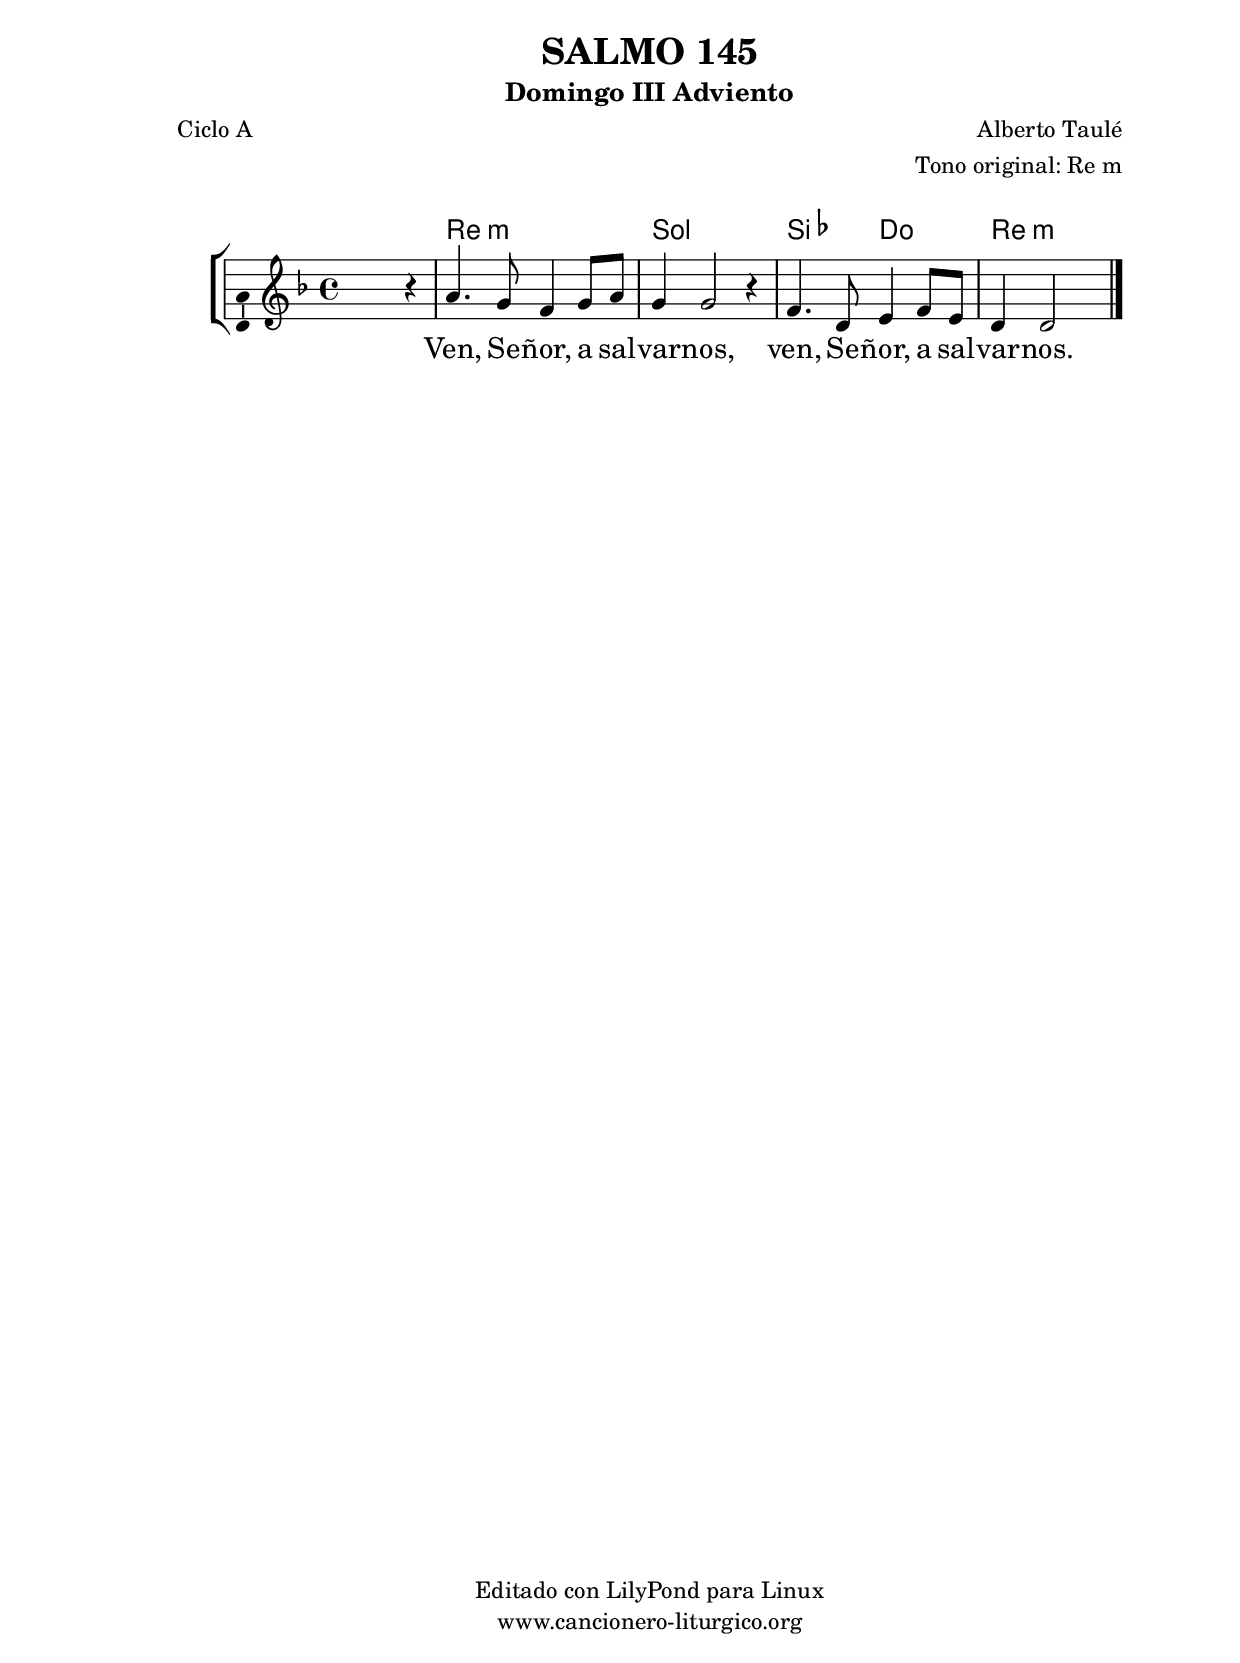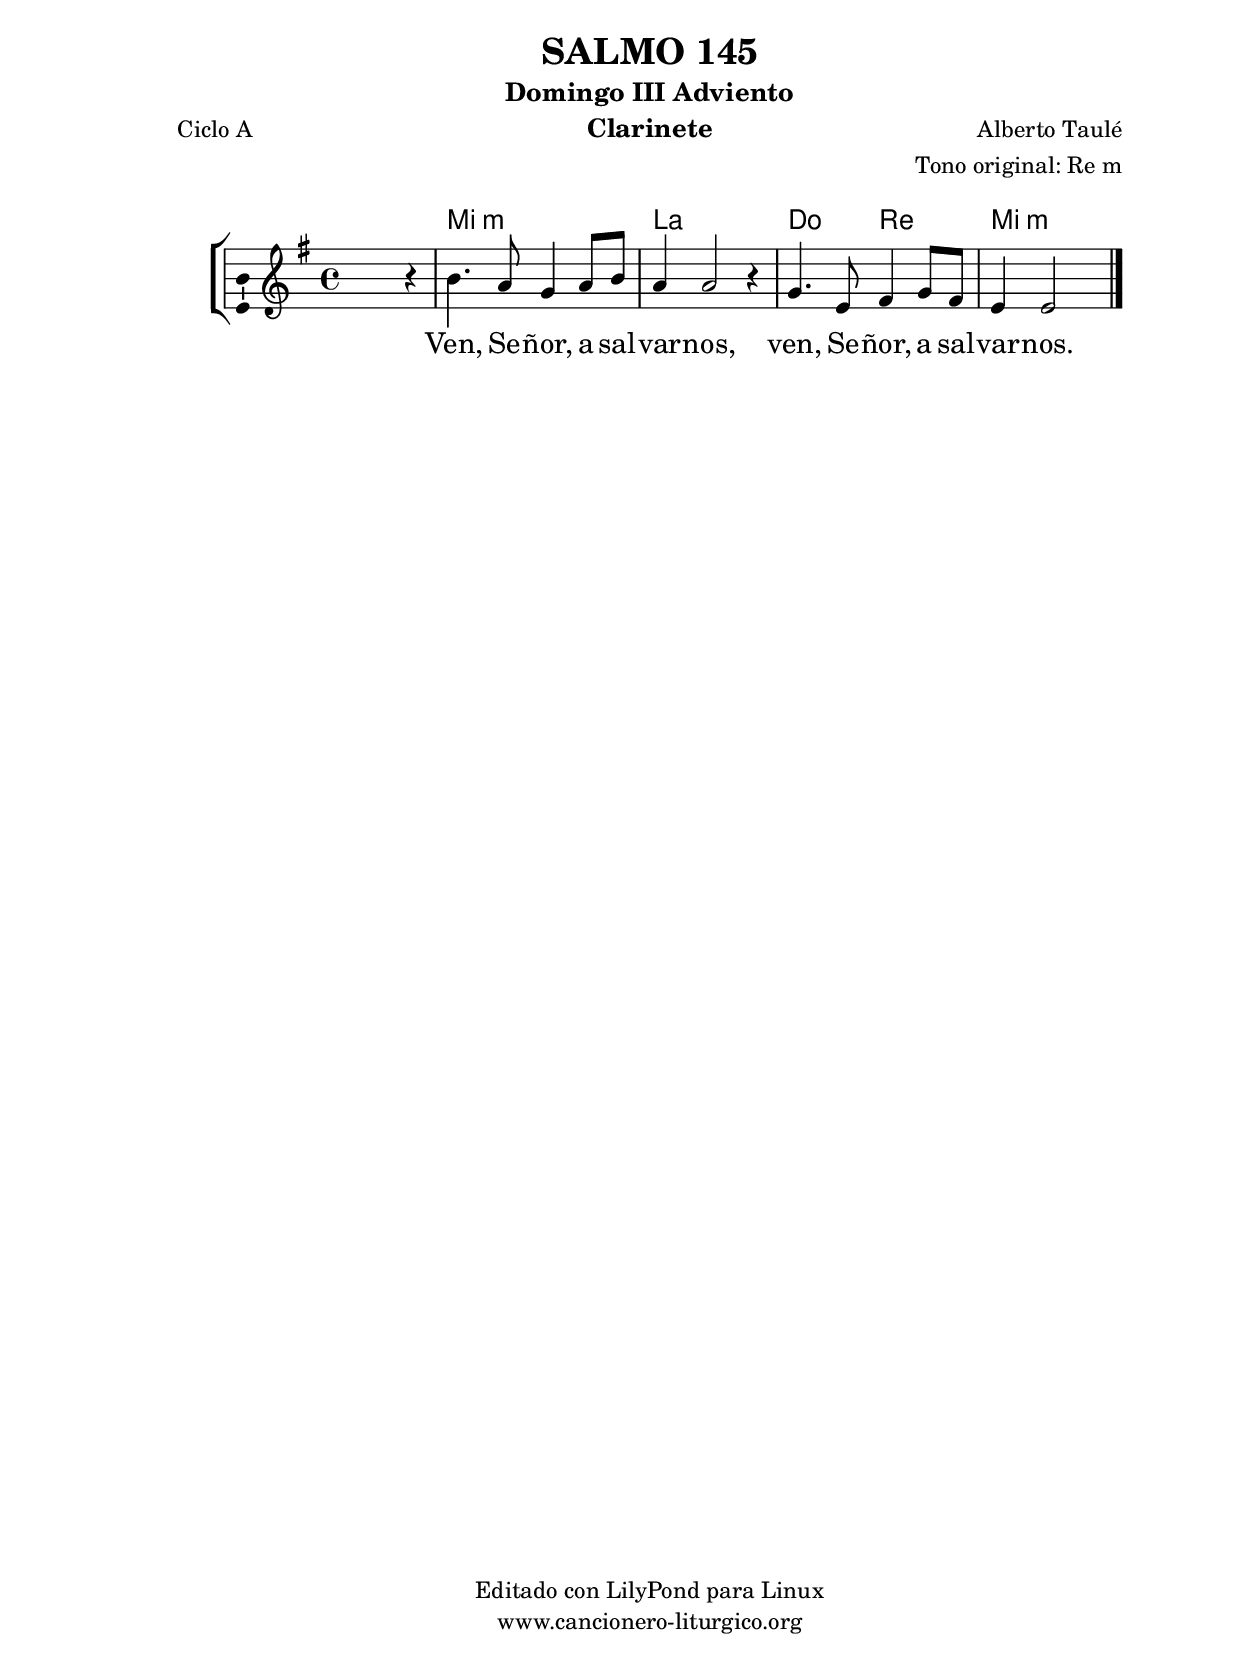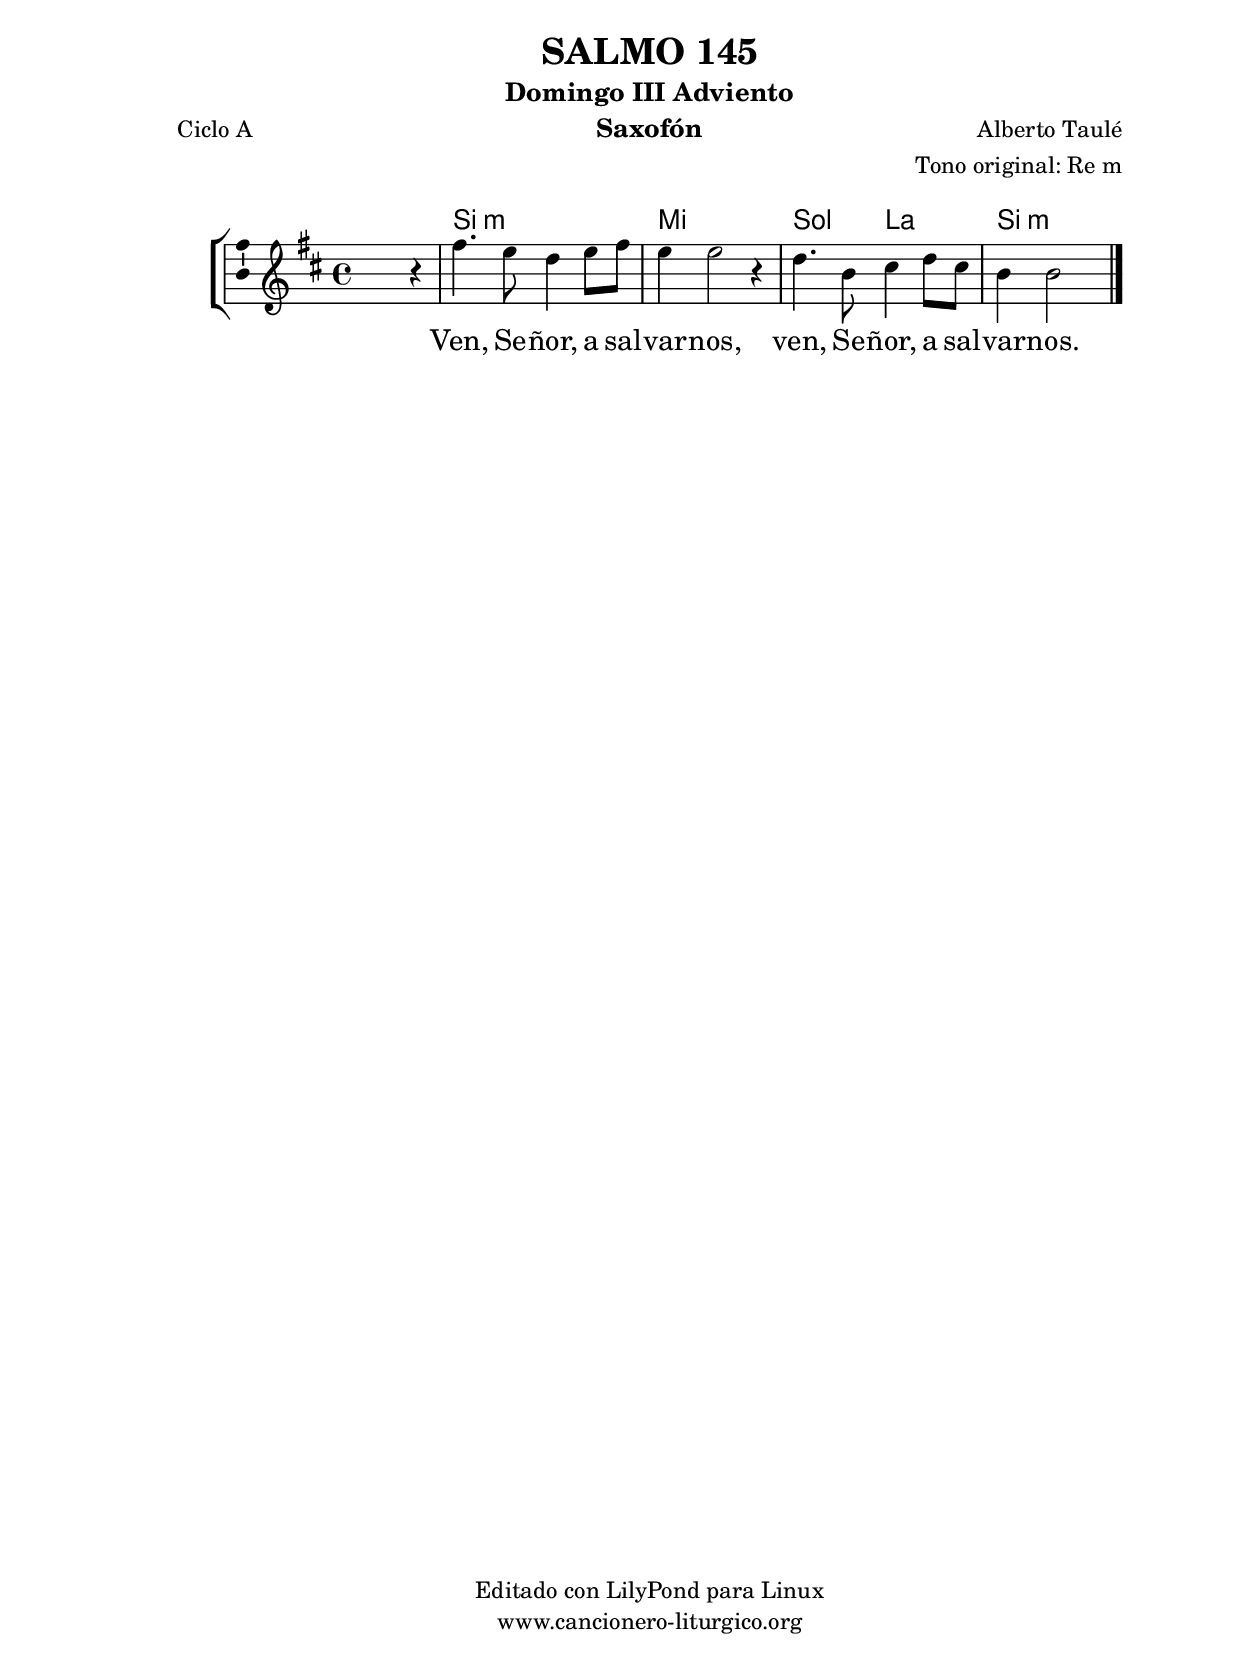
%
%para convertir .midi en .wav:
%timidity filename.midi -Ow -o finename.wav
%
%
%Para convertir de .wav a .mp3:
%lame -h -m j filename.wav
%
%
%para escuchar el midi:
%timidity nombrefichero.midi
%


%versión de lilypond para la que se ha escrito esta partitura:
\version "2.16.0"

	%Tamaño papel
	#(set-default-paper-size "a4")
	%Tamaño partitura
	#(set-global-staff-size 20)
	%No responde al pulsar sobre una nota
	#(ly:set-option 'point-and-click #f)

%parámetros del encabezamiento:
\header {
	title = "SALMO 145"
	subtitle = "Domingo III Adviento"
	composer = "Alberto Taulé"
	poet = "Ciclo A"
	meter = ""
	arranger = "Tono original: Re m"
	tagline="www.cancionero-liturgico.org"
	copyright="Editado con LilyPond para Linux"
	}

%parámetros asociados al papel:
\paper  {
	oddHeaderMarkup = \markup {\fill-line { \on-the-fly #not-first-page \fromproperty #'header:title \on-the-fly #not-first-page \fromproperty #'header:composer }}
	evenHeaderMarkup = \markup {\fill-line { \fromproperty #'header:composer \fromproperty #'header:title }}
	#(set-paper-size "a4")
	print-page-number = ##f
	first-page-number = 1
	print-first-page-number = ##f
%	head-separation = 3.0 \cm
	top-margin = 2.0 \cm
	bottom-margin = 0.5\cm
%%%	bottom-margin = -1.0\cm
	left-margin = 3.0 \cm
	line-width = 16.0 \cm 
	indent = 8\mm
	interscoreline = 2.\mm
	between-system-space = 15\mm
%	para que las partituras no llenen la hoja:
	ragged-bottom = ##t
%	idem para la última hoja:
	ragged-last-bottom = ##f
%	para que las partituras llenen el ancho del papel:
	ragged-last = ##f
	after-title-space = 2.5 \cm
%page-count=1
%system-count=8

	%Flexible Vertical Spacing
%	markup-markup-spacing =
%	#'((basic-distance . 15) (minimum-distance . 15) (padding . 3))
	markup-system-spacing =
	#'((basic-distance . 15) (minimum-distance . 15) (padding . 3))
	system-system-spacing =
	#'((basic-distance . 15) (minimum-distance . 15) (padding . 3))
	score-system-spacing =
	#'((basic-distance . 15) (minimum-distance . 15) (padding . 5))
%	top-system-spacing = % header
%	#'((basic-distance . 8) (minimum-distance . 0) (padding . 3))
%	top-markup-spacing =
%	#'((basic-distance . 20) (minimum-distance . 20) (padding . 3))
	last-bottom-spacing = % footer
	#'((basic-distance . 5) (minimum-distance . 5) (padding . 3))
%	score-markup-spacing =
%	#'((basic-distance . 16) (minimum-distance . 13) (padding . 3))

	}


%parámetros que afectan a toda la partitura:
global =  {
	%clave de sol (G):
	\clef G
	%armadura:
%	\transpose g f
	\key d \minor
	\tempo 4=88
	\set Score.tempoHideNote = ##t
	}


acordes = {
	\italianChords
	\chordmode {
%	\transpose g f
{

s1
d1:m g bes2 c d1:m

	}
	}
}

melodia = 
%	\transpose g f
{
	\relative c''{

\time 4/4

s2 s4 r4
a4. g8 f4 g8 a
g4 g2 r4
f4. d8 e4 f8 e
d4 d2 s4

	\bar "|."
	}
	}


texto = \lyricmode {
Ven, Se -- ñor, a sal -- var -- nos, ven, Se -- ñor, a sal -- var -- nos.
	}


acordesStaff = \context ChordNames = acordesStaff <<
	\set chordChanges = ##t
	\acordes
	>>


vozStaff = \context Voice = vozStaff
\with {\consists "Ambitus_engraver"}
<<
%	\set Staff.instrumentName = ""
%	\set Staff.shortInstrumentName = ""
%	\set Staff.midiInstrument = #"clarinet"
%	\set Staff.midiInstrument = #"cello"
%	\set Staff.midiInstrument = #"flute"
	\set Staff.midiInstrument = #"electric guitar (jazz)"
%	\set Staff.midiInstrument = #"english horn"
%	\set Staff.midiInstrument = #"violin"
%	\set Staff.midiInstrument = #"glockenspiel"
	\set Staff.midiMinimumVolume = #0.7
	\set Staff.midiMaximumVolume = #0.9
	\global
	\melodia
	>>


textoStaff = \context Lyrics = textoStaff <<
	\lyricsto vozStaff \texto
	>>

\book {
	\score {
		\context ChoirStaff {
			\override StaffGroup.SystemStartBracket #'collapse-height = #1
			\override Score.SystemStartBar #'collapse-height = #1
			<<
			\acordesStaff
			\vozStaff
			\textoStaff
			>>
			}
		\layout {
	    		\context {
				\Lyrics
				\override LyricText #'font-size = #2
				}
	   		 \context {
				\Score
				%fontSize = #3
				\override StaffSymbol #'staff-space = #(magstep +3)
				%\override Beam #'thickness = #0.55
				%\override SpacingSpanner #'spacing-increment = #1.0
				%\override Slur #'height-limit = #1.5
				}
			}
		}
	\score {
		\unfoldRepeats
		\context ChoirStaff {
			<<
			\acordesStaff
			\vozStaff
			>>
			}
		\midi {
	  		\context {
	  			\Score
				tempoWholesPerMinute = #(ly:make-moment 70 4)
				}
			}
		}
	}

%Partitura para clarinete
#(define output-suffix "C")
\book {
	\header{
		instrument = "Clarinete"
		}
	\score {
		\context ChoirStaff {
			\override StaffGroup.SystemStartBracket #'collapse-height = #1
			\override Score.SystemStartBar #'collapse-height = #1
\transpose c d
			<<
			\acordesStaff
			\vozStaff
			\textoStaff
			>>
			}
		\layout {
	    		\context {
				\Lyrics
				\override LyricText #'font-size = #2
				}
	   		 \context {
				\Score
				%fontSize = #3
				\override StaffSymbol #'staff-space = #(magstep +3)
				%\override Beam #'thickness = #0.55
				%\override SpacingSpanner #'spacing-increment = #1.0
				%\override Slur #'height-limit = #1.5
				}
			}
		}
	}

%Partitura para saxofón
#(define output-suffix "S")
\book {
	\header{
		instrument = "Saxofón"
		}
	\score {
		\context ChoirStaff {
			\override StaffGroup.SystemStartBracket #'collapse-height = #1
			\override Score.SystemStartBar #'collapse-height = #1
\transpose c a
			<<
			\acordesStaff
			\vozStaff
			\textoStaff
			>>
			}
		\layout {
	    		\context {
				\Lyrics
				\override LyricText #'font-size = #2
				}
	   		 \context {
				\Score
				%fontSize = #3
				\override StaffSymbol #'staff-space = #(magstep +3)
				%\override Beam #'thickness = #0.55
				%\override SpacingSpanner #'spacing-increment = #1.0
				%\override Slur #'height-limit = #1.5
				}
			}
		}
	}

